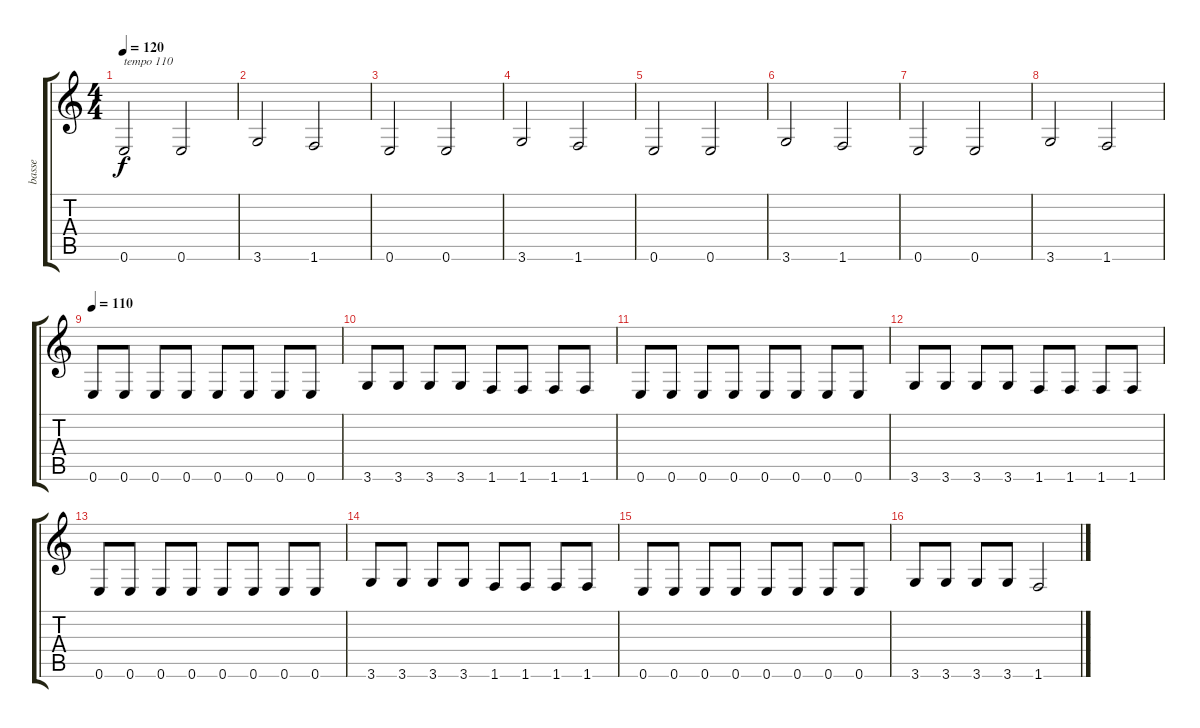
\track ("basse" "basse") {instrument electricbassfinger}
\staff {score tabs}
\tuning (E4 B3 G3 D3 A2 E2) {hide}
\ts (4 4)
\tempo 120
\tempo 110
\tempo 120
\clef g2
\ks c
0.6.2{txt "tempo 110" dy f instrument electricbassfinger} 0.6.2 |
3.6.2 1.6.2 |
0.6.2 0.6.2 |
3.6.2 1.6.2 |
0.6.2 0.6.2 |
3.6.2 1.6.2 |
0.6.2 0.6.2 |
3.6.2 1.6.2 |
\tempo 110
0.6.8 0.6.8 0.6.8 0.6.8 0.6.8 0.6.8 0.6.8 0.6.8 |
3.6.8 3.6.8 3.6.8 3.6.8 1.6.8 1.6.8 1.6.8 1.6.8 |
0.6.8 0.6.8 0.6.8 0.6.8 0.6.8 0.6.8 0.6.8 0.6.8 |
3.6.8 3.6.8 3.6.8 3.6.8 1.6.8 1.6.8 1.6.8 1.6.8 |
0.6.8 0.6.8 0.6.8 0.6.8 0.6.8 0.6.8 0.6.8 0.6.8 |
3.6.8 3.6.8 3.6.8 3.6.8 1.6.8 1.6.8 1.6.8 1.6.8 |
0.6.8 0.6.8 0.6.8 0.6.8 0.6.8 0.6.8 0.6.8 0.6.8 |
3.6.8 3.6.8 3.6.8 3.6.8 1.6.2
